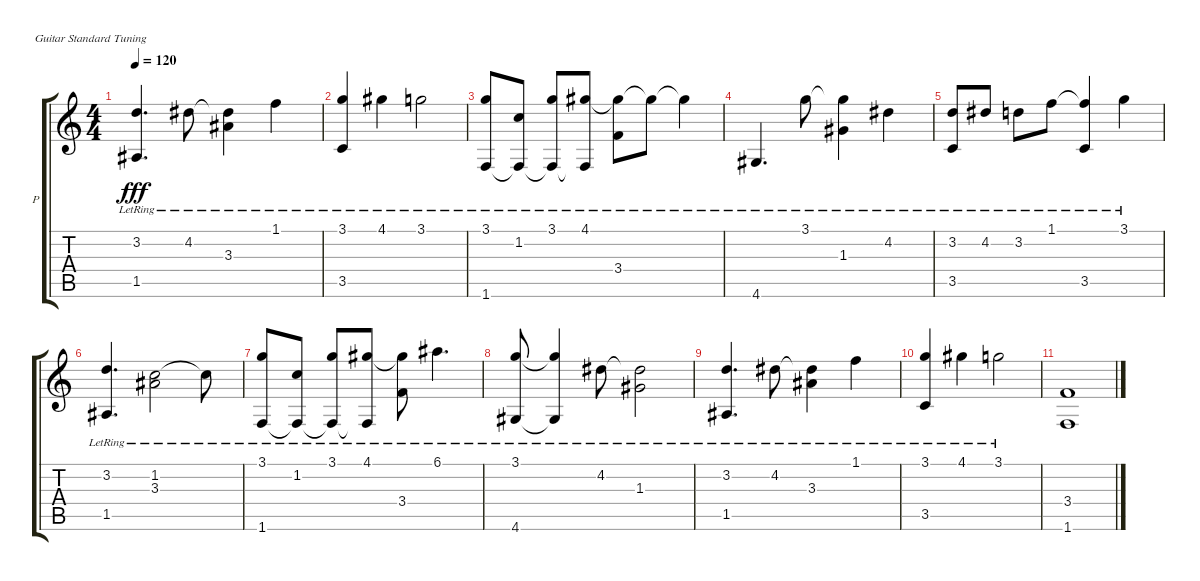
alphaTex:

\bracketExtendMode groupsimilarinstruments
\firstSystemTrackNameOrientation horizontal
\otherSystemsTrackNameOrientation horizontal
\track ("Piano" "P") {instrument acousticguitarnylon}
\staff {score tabs}
\tuning (E4 B3 G3 D3 A2 E2)
\ts (4 4)
\tempo 120
\clef g2
\ks c
(3.2{lr} 1.5{lr}).4{d dy fff} 4.2{lr}.8 (4.2{lr t} 3.3{lr}).4 1.1{lr}.4 |
(3.1{lr} 3.5{lr}).4 4.1{lr}.4 3.1{lr}.2 |
(1.6{lr} 3.1{lr}).8 (1.6{lr t} 1.2{lr}).8 (1.6{lr t} 3.1{lr}).8 (1.6{lr t} 4.1{lr}).8 (4.1{lr t} 3.4{lr}).8 4.1{lr t}.8 4.1{lr t}.4 |
4.6{lr}.4{d} 3.1{lr}.8 (3.1{lr t} 1.3{lr}).4 4.2{lr}.4 |
(3.2{lr} 3.5{lr}).8 4.2{lr}.8 3.2{lr}.8 1.1{lr}.8 (1.1{lr t} 3.5{lr}).4 3.1{lr}.4 |
(3.2{lr} 1.5{lr}).4{d} (1.2{lr} 3.3{lr}).2 1.2{lr t}.8 |
(1.6{lr} 3.1{lr}).8 (1.6{lr t} 1.2{lr}).8 (1.6{lr t} 3.1{lr}).8 (1.6{lr t} 4.1{lr}).8 (4.1{lr t} 3.4{lr}).8 6.1{lr}.4{d} |
(3.1{lr} 4.6{lr}).8 (3.1{lr t} 4.6{lr t}).4 4.2{lr}.8 (4.2{lr t} 1.3{lr}).2 |
(3.2{lr} 1.5{lr}).4{d} 4.2{lr}.8 (4.2{lr t} 3.3{lr}).4 1.1{lr}.4 |
(3.1{lr} 3.5{lr}).4 4.1{lr}.4 3.1{lr}.2 |
(1.6 3.4).1
